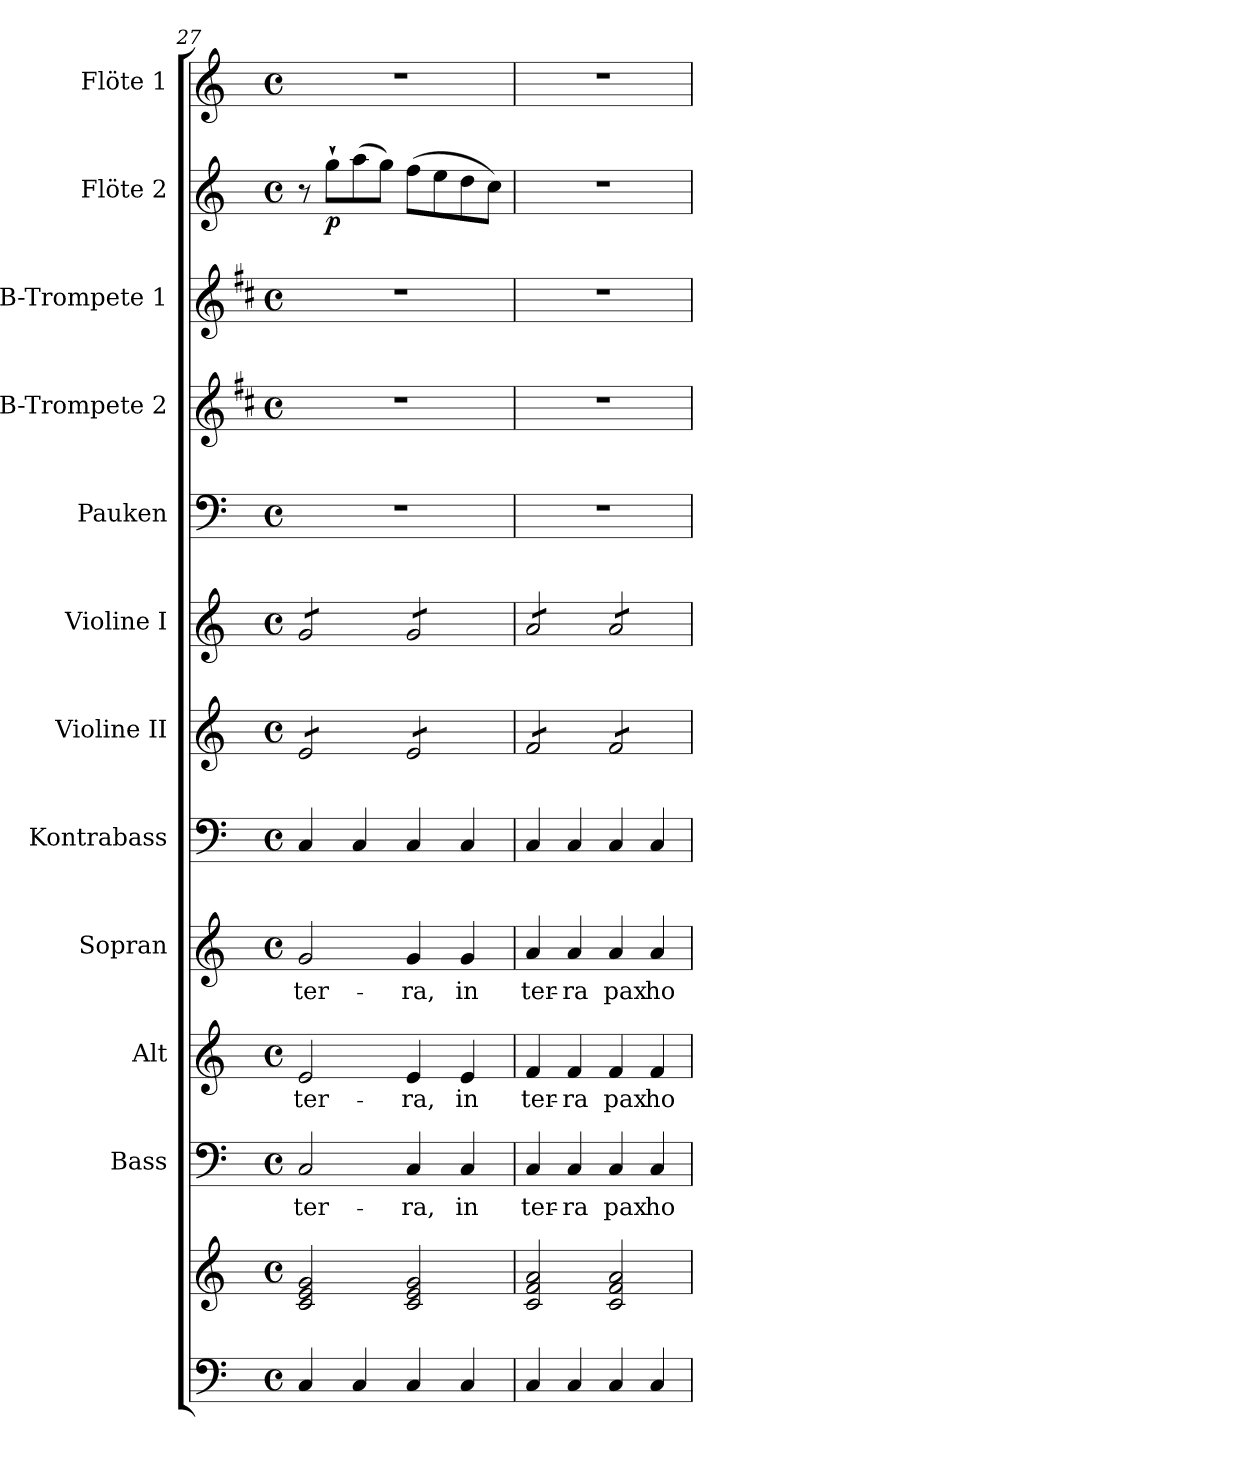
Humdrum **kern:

**kern	**kern	**kern	**text	**kern	**text	**kern	**text	**kern	**kern	**kern	**kern	**kern	**kern	**kern	**dynam	**kern
*part12	*part12	*part11	*part11	*part10	*part10	*part9	*part9	*part8	*part7	*part6	*part5	*part4	*part3	*part2	*part2	*part1
*staff13	*staff12	*staff11	*staff11	*staff10	*staff10	*staff9	*staff9	*staff8	*staff7	*staff6	*staff5	*staff4	*staff3	*staff2	*staff2	*staff1
*	*	*I"Bass	*	*I"Alt	*	*I"Sopran	*	*I"Kontrabass	*I"Violine II	*I"Violine I	*I"Pauken	*I"B-Trompete 2	*I"B-Trompete 1	*I"Flöte 2	*	*I"Flöte 1
*	*	*I'B.	*	*I'A.	*	*I'S.	*	*I'Kb.	*I'Vl. II	*I'Vl. I	*I'Pk.	*I'B Trp. 2	*I'B Trp. 1	*I'Fl. 2	*	*I'Fl. 1
*clefF4	*clefG2	*clefF4	*	*clefG2	*	*clefG2	*	*clefF4	*clefG2	*clefG2	*clefF4	*clefG2	*clefG2	*clefG2	*	*clefG2
*	*	*	*	*	*	*	*	*ITrd7c12	*	*	*	*ITrd1c2	*ITrd1c2	*	*	*
*k[]	*k[]	*k[]	*	*k[]	*	*k[]	*	*k[]	*k[]	*k[]	*k[]	*k[]	*k[]	*k[]	*	*k[]
*C:	*C:	*C:	*	*C:	*	*C:	*	*C:	*C:	*C:	*C:	*C:	*C:	*C:	*	*C:
*M4/4	*M4/4	*M4/4	*	*M4/4	*	*M4/4	*	*M4/4	*M4/4	*M4/4	*M4/4	*M4/4	*M4/4	*M4/4	*	*M4/4
*met(c)	*met(c)	*met(c)	*	*met(c)	*	*met(c)	*	*met(c)	*met(c)	*met(c)	*met(c)	*met(c)	*met(c)	*met(c)	*	*met(c)
=27	=27	=27	=27	=27	=27	=27	=27	=27	=27	=27	=27	=27	=27	=27	=27	=27
!	!	!	!LO:LY:b	!	!LO:LY:b	!	!LO:LY:b	!	!	!	!	!	!	!	!	!
*	*	*	*	*	*	*	*	*	*tremolo	*	*	*	*	*	*	*
*	*	*	*	*	*	*	*	*	*	*tremolo	*	*	*	*	*	*
4C/	2c/ 2e/ 2g/	2C/	ter-	2e/	ter-	2g/	ter-	4CC/	8e/L	8g/L	1r	1r	1r	8r	.	1r
!	!	!	!	!	!	!	!	!	!	!	!	!	!	!	!LO:DY:b	!
.	.	.	.	.	.	.	.	.	8e/	8g/	.	.	.	8gg`>\L	p	.
4C/	.	.	.	.	.	.	.	4CC/	8e/	8g/	.	.	.	(>8aa\	.	.
.	.	.	.	.	.	.	.	.	8e/J	8g/J	.	.	.	8gg\J)	.	.
!	!	!	!LO:LY:b	!	!LO:LY:b	!	!LO:LY:b	!	!	!	!	!	!	!	!	!
4C/	2c/ 2e/ 2g/	4C/	-ra,	4e/	-ra,	4g/	-ra,	4CC/	8e/L	8g/L	.	.	.	(>8ff\L	.	.
.	.	.	.	.	.	.	.	.	8e/	8g/	.	.	.	8ee\	.	.
!	!	!	!LO:LY:b	!	!LO:LY:b	!	!LO:LY:b	!	!	!	!	!	!	!	!	!
4C/	.	4C/	in	4e/	in	4g/	in	4CC/	8e/	8g/	.	.	.	8dd\	.	.
.	.	.	.	.	.	.	.	.	8e/J	8g/J	.	.	.	8cc\J)	.	.
!!LO:PB:g=z
=28	=28	=28	=28	=28	=28	=28	=28	=28	=28	=28	=28	=28	=28	=28	=28	=28
!	!	!	!LO:LY:b	!	!LO:LY:b	!	!LO:LY:b	!	!	!	!	!	!	!	!	!
4C/	2c/ 2f/ 2a/	4C/	ter-	4f/	ter-	4a/	ter-	4CC/	8f/L	8a/L	1r	1r	1r	1r	.	1r
.	.	.	.	.	.	.	.	.	8f/	8a/	.	.	.	.	.	.
!	!	!	!LO:LY:b	!	!LO:LY:b	!	!LO:LY:b	!	!	!	!	!	!	!	!	!
4C/	.	4C/	-ra	4f/	-ra	4a/	-ra	4CC/	8f/	8a/	.	.	.	.	.	.
.	.	.	.	.	.	.	.	.	8f/J	8a/J	.	.	.	.	.	.
!	!	!	!LO:LY:b	!	!LO:LY:b	!	!LO:LY:b	!	!	!	!	!	!	!	!	!
4C/	2c/ 2f/ 2a/	4C/	pax	4f/	pax	4a/	pax	4CC/	8f/L	8a/L	.	.	.	.	.	.
.	.	.	.	.	.	.	.	.	8f/	8a/	.	.	.	.	.	.
!	!	!	!LO:LY:b	!	!LO:LY:b	!	!LO:LY:b	!	!	!	!	!	!	!	!	!
4C/	.	4C/	ho-	4f/	ho-	4a/	ho-	4CC/	8f/	8a/	.	.	.	.	.	.
.	.	.	.	.	.	.	.	.	8f/J	8a/J	.	.	.	.	.	.
*	*	*	*	*	*	*	*	*	*	*Xtremolo	*	*	*	*	*	*
*	*	*	*	*	*	*	*	*	*Xtremolo	*	*	*	*	*	*	*
=	=	=	=	=	=	=	=	=	=	=	=	=	=	=	=	=
*-	*-	*-	*-	*-	*-	*-	*-	*-	*-	*-	*-	*-	*-	*-	*-	*-
